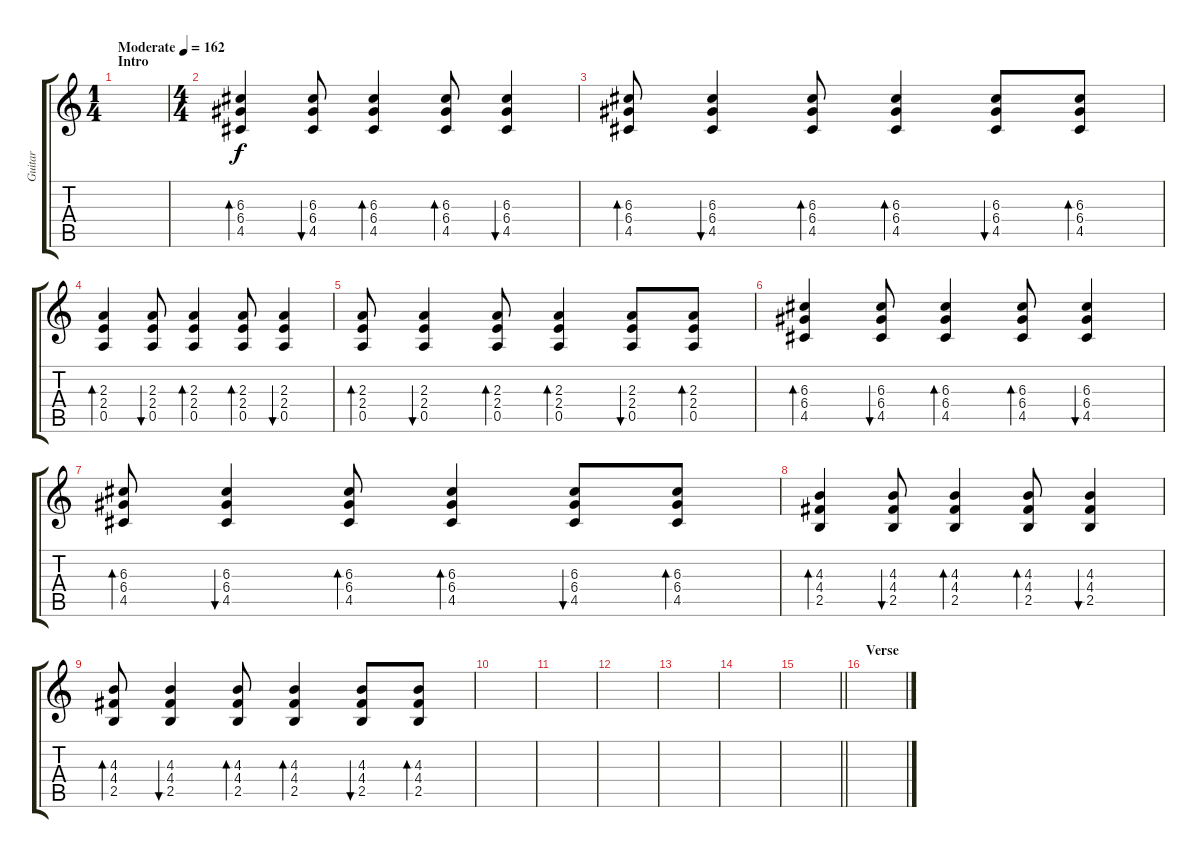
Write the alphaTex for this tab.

\track ("Guitar" "Guitar") {instrument acousticguitarsteel}
\staff {score tabs}
\tuning (E4 B3 G3 D3 A2 E2) {hide}
\ts (1 4)
\section ("" "Intro")
\tempo (162 "Moderate")
\clef g2
\ks c
|
\ts (4 4)
(6.3 6.4 4.5).4{bd 120} (6.3 6.4 4.5).8{bu 240} (6.3 6.4 4.5).4{bd 240} (6.3 6.4 4.5).8{bd 120} (6.3 6.4 4.5).4{bu 120} |
(6.3 6.4 4.5).8{bd 120} (6.3 6.4 4.5).4{bu 240} (6.3 6.4 4.5).8{bd 240} (6.3 6.4 4.5).4{bd 120} (6.3 6.4 4.5).8{bu 120} (6.3 6.4 4.5).8{bd 120} |
(2.3 2.4 0.5).4{bd 120} (2.3 2.4 0.5).8{bu 240} (2.3 2.4 0.5).4{bd 240} (2.3 2.4 0.5).8{bd 120} (2.3 2.4 0.5).4{bu 120} |
(2.3 2.4 0.5).8{bd 120} (2.3 2.4 0.5).4{bu 240} (2.3 2.4 0.5).8{bd 240} (2.3 2.4 0.5).4{bd 120} (2.3 2.4 0.5).8{bu 120} (2.3 2.4 0.5).8{bd 120} |
(6.3 6.4 4.5).4{bd 120} (6.3 6.4 4.5).8{bu 240} (6.3 6.4 4.5).4{bd 240} (6.3 6.4 4.5).8{bd 120} (6.3 6.4 4.5).4{bu 120} |
(6.3 6.4 4.5).8{bd 120} (6.3 6.4 4.5).4{bu 240} (6.3 6.4 4.5).8{bd 240} (6.3 6.4 4.5).4{bd 120} (6.3 6.4 4.5).8{bu 120} (6.3 6.4 4.5).8{bd 120} |
(4.3 4.4 2.5).4{bd 120} (4.3 4.4 2.5).8{bu 240} (4.3 4.4 2.5).4{bd 240} (4.3 4.4 2.5).8{bd 120} (4.3 4.4 2.5).4{bu 120} |
(4.3 4.4 2.5).8{bd 120} (4.3 4.4 2.5).4{bu 240} (4.3 4.4 2.5).8{bd 240} (4.3 4.4 2.5).4{bd 120} (4.3 4.4 2.5).8{bu 120} (4.3 4.4 2.5).8{bd 120} |
|
|
|
|
|
\barLineRight lightlight
|
\section ("" "Verse")
